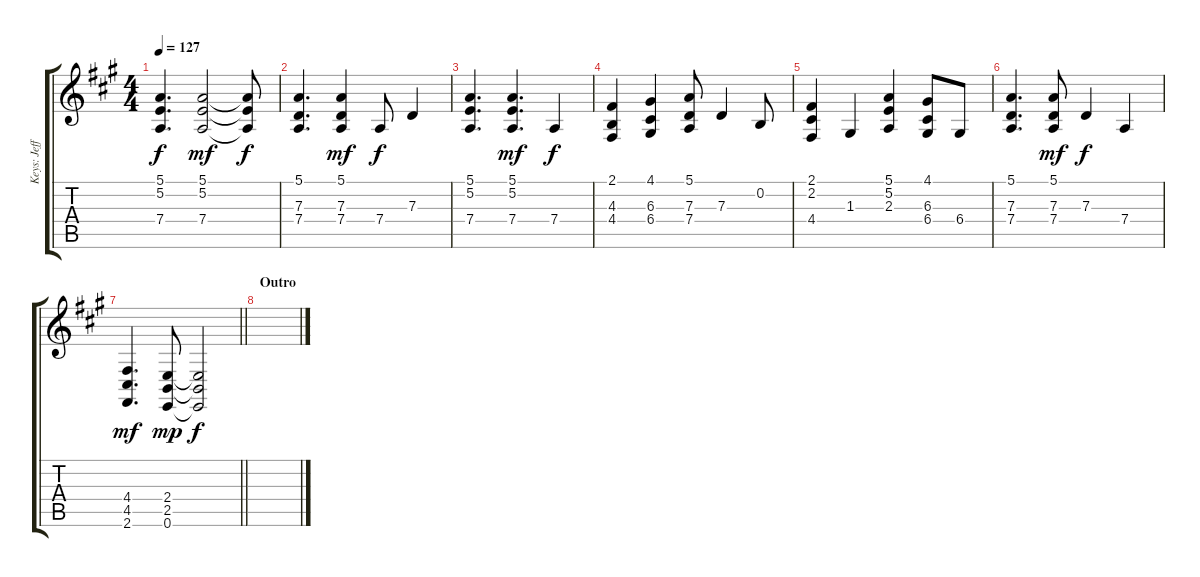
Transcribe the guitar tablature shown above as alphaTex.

\track ("Keys: Jeff" "Keys: Jeff") {instrument electricgrandpiano}
\staff {score tabs}
\tuning (E4 B3 G3 D3 A2 E2) {hide}
\ts (4 4)
\tempo 127
\clef g2
\ks a
(5.1 5.2 7.4).4{d dy f} (5.1 5.2 7.4).2{dy mf} (5.1{t} 5.2{t} 7.4{t}).8{dy f} |
(5.1 7.3 7.4).4{d} (5.1 7.3 7.4).4{dy mf} 7.4.8{dy f} 7.3.4 |
(5.1 5.2 7.4).4{d} (5.1 5.2 7.4).4{d dy mf} 7.4.4{dy f} |
(2.1 4.3 4.4).4 (4.1 6.3 6.4).4 (5.1 7.3 7.4).8 7.3.4 0.2.8 |
(2.1 2.2 4.4).4 1.3.4 (5.1 5.2 2.3).4 (4.1 6.3 6.4).8 6.4.8 |
(5.1 7.3 7.4).4{d} (5.1 7.3 7.4).8{dy mf} 7.3.4{dy f} 7.4.4 |
\barLineRight lightlight
(4.4 4.5 2.6).4{d dy mf} (2.4 2.5 0.6).8{dy mp} (2.4{t} 2.5{t} 0.6{t}).2{dy f} |
\section ("" "Outro")
